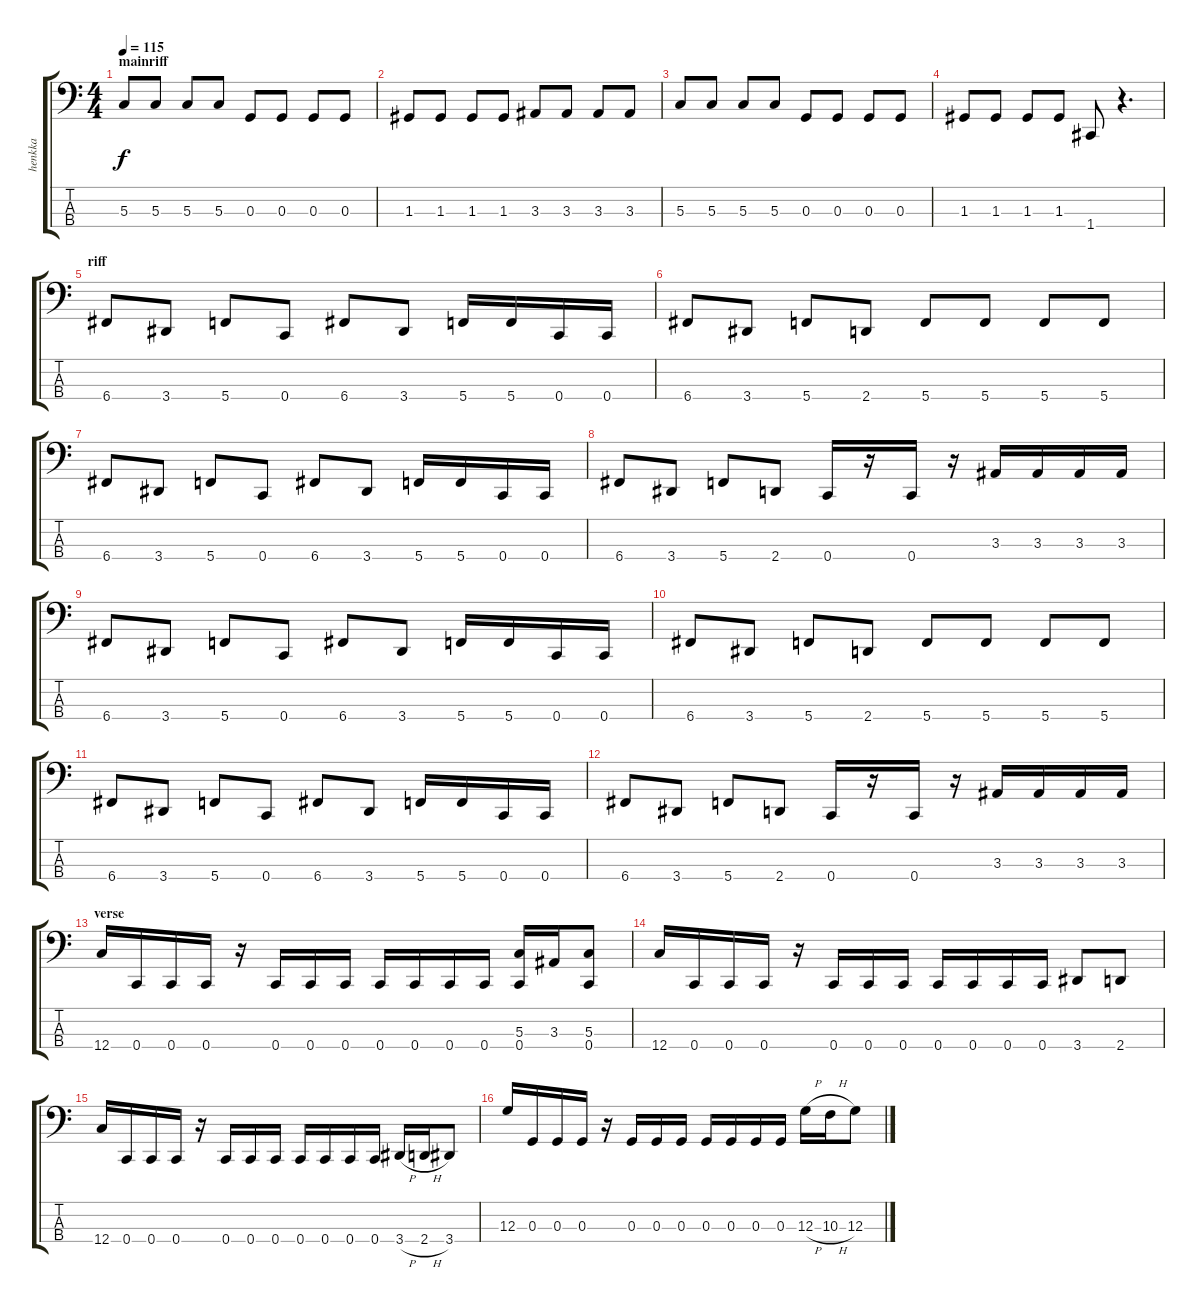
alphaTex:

\track ("henkka" "henkka") {instrument electricbasspick}
\staff {score tabs}
\tuning (F2 C2 G1 C1) {hide}
\ts (4 4)
\section ("" "mainriff")
\tempo 115
\clef f4
\ks c
5.3.8{dy f} 5.3.8 5.3.8 5.3.8 0.3.8 0.3.8 0.3.8 0.3.8 |
1.3.8 1.3.8 1.3.8 1.3.8 3.3.8 3.3.8 3.3.8 3.3.8 |
5.3.8 5.3.8 5.3.8 5.3.8 0.3.8 0.3.8 0.3.8 0.3.8 |
1.3.8 1.3.8 1.3.8 1.3.8 1.4.8 r.4{d} |
\section ("" "riff")
6.4.8 3.4.8 5.4.8 0.4.8 6.4.8 3.4.8 5.4.16 5.4.16 0.4.16 0.4.16 |
6.4.8 3.4.8 5.4.8 2.4.8 5.4.8 5.4.8 5.4.8 5.4.8 |
6.4.8 3.4.8 5.4.8 0.4.8 6.4.8 3.4.8 5.4.16 5.4.16 0.4.16 0.4.16 |
6.4.8 3.4.8 5.4.8 2.4.8 0.4.16 r.16 0.4.16 r.16 3.3.16 3.3.16 3.3.16 3.3.16 |
6.4.8 3.4.8 5.4.8 0.4.8 6.4.8 3.4.8 5.4.16 5.4.16 0.4.16 0.4.16 |
6.4.8 3.4.8 5.4.8 2.4.8 5.4.8 5.4.8 5.4.8 5.4.8 |
6.4.8 3.4.8 5.4.8 0.4.8 6.4.8 3.4.8 5.4.16 5.4.16 0.4.16 0.4.16 |
6.4.8 3.4.8 5.4.8 2.4.8 0.4.16 r.16 0.4.16 r.16 3.3.16 3.3.16 3.3.16 3.3.16 |
\section ("" "verse")
12.4.16 0.4.16 0.4.16 0.4.16 r.16 0.4.16 0.4.16 0.4.16 0.4.16 0.4.16 0.4.16 0.4.16 (5.3 0.4).16 3.3.16 (5.3 0.4).8 |
12.4.16 0.4.16 0.4.16 0.4.16 r.16 0.4.16 0.4.16 0.4.16 0.4.16 0.4.16 0.4.16 0.4.16 3.4.8 2.4.8 |
12.4.16 0.4.16 0.4.16 0.4.16 r.16 0.4.16 0.4.16 0.4.16 0.4.16 0.4.16 0.4.16 0.4.16 3.4{h}.16 2.4{h}.16 3.4.8 |
12.3.16 0.3.16 0.3.16 0.3.16 r.16 0.3.16 0.3.16 0.3.16 0.3.16 0.3.16 0.3.16 0.3.16 12.3{h}.16 10.3{h}.16 12.3.8
